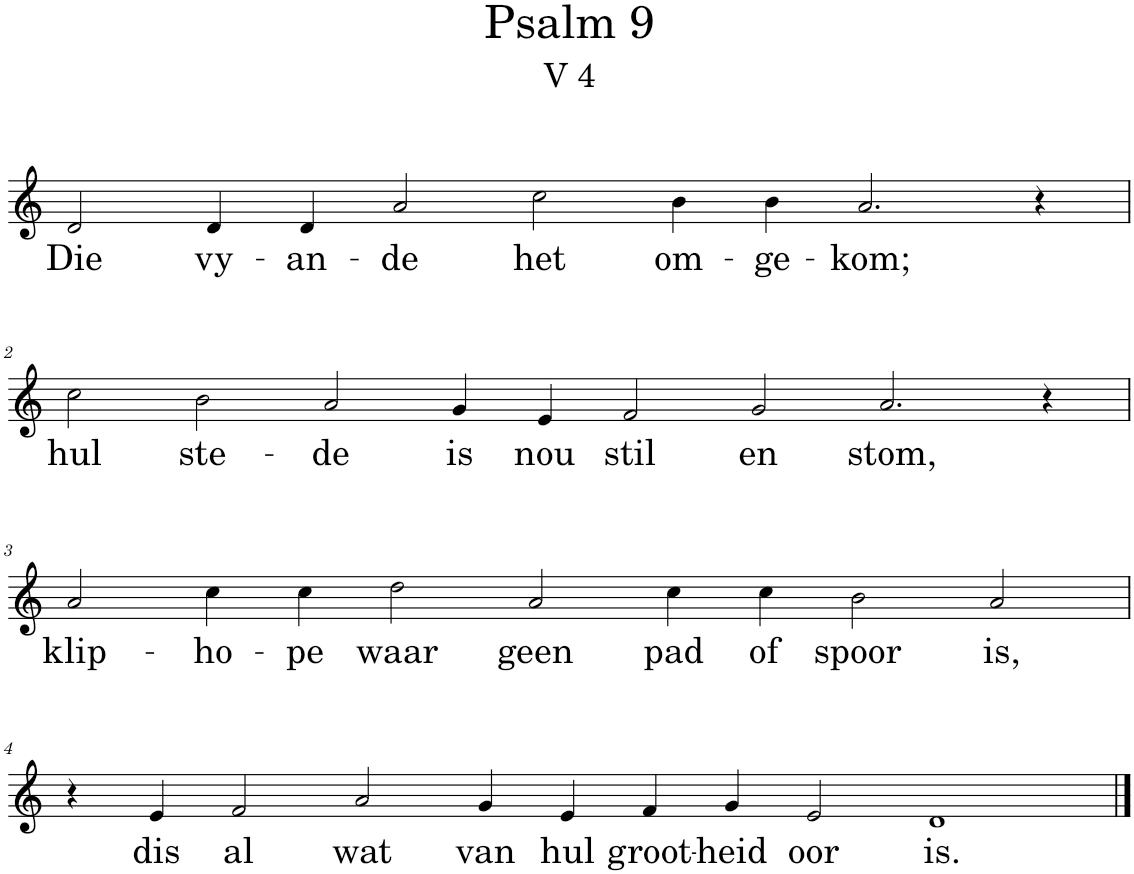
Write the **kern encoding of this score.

**kern	**text
*part1	*part1
*staff1	*staff1
*I"Pipe Organ	*
*I'Org.	*
*clefG2	*
*k[]	*
*M14/4	*
=1	=1
!	!LO:LY:b
2d/	Die
!	!LO:LY:b
4d/	vy-
!	!LO:LY:b
4d/	-an-
!	!LO:LY:b
2a/	-de
!	!LO:LY:b
2cc\	het
!	!LO:LY:b
4b\	om-
!	!LO:LY:b
4b\	-ge-
!	!LO:LY:b
2.a/	-kom;
4r	.
!!LO:LB:g=z
=2	=2
*M16/4	*
!	!LO:LY:b
2cc\	hul
!	!LO:LY:b
2b\	ste-
!	!LO:LY:b
2a/	-de
!	!LO:LY:b
4g/	is
!	!LO:LY:b
4e/	nou
!	!LO:LY:b
2f/	stil
!	!LO:LY:b
2g/	en
!	!LO:LY:b
2.a/	stom,
4r	.
!!LO:LB:g=z
=3	=3
*M14/4	*
!	!LO:LY:b
2a/	klip-
!	!LO:LY:b
4cc\	-ho-
!	!LO:LY:b
4cc\	-pe
!	!LO:LY:b
2dd\	waar
!	!LO:LY:b
2a/	geen
!	!LO:LY:b
4cc\	pad
!	!LO:LY:b
4cc\	of
!	!LO:LY:b
2b\	spoor
!	!LO:LY:b
2a/	is,
!!LO:LB:g=z
=4	=4
*M16/4	*
4r	.
!	!LO:LY:b
4e/	dis
!	!LO:LY:b
2f/	al
!	!LO:LY:b
2a/	wat
!	!LO:LY:b
4g/	van
!	!LO:LY:b
4e/	hul
!	!LO:LY:b
4f/	groot-
!	!LO:LY:b
4g/	-heid
!	!LO:LY:b
2e/	oor
!	!LO:LY:b
1d	is.
==	==
*-	*-
